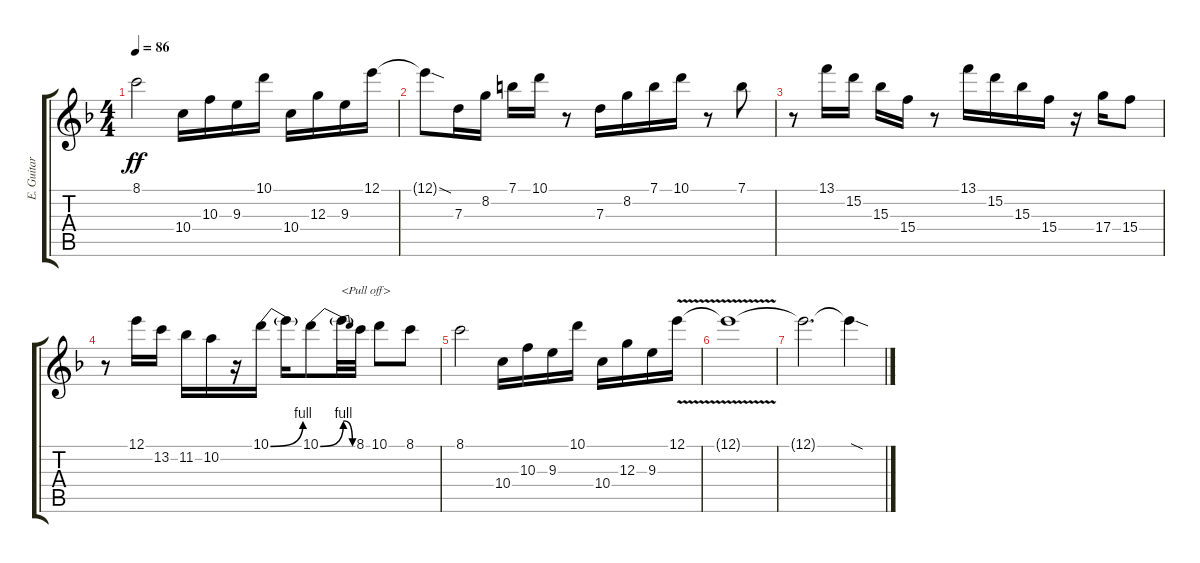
\track ("E. Guitar III" "E. Guitar ") {instrument electricguitarclean}
\staff {score tabs}
\tuning (E4 B3 G3 D3 A2 E2) {hide}
\ts (4 4)
\tempo 86
\clef g2
\ks f
8.1.2{dy ff} 10.4.16 10.3.16 9.3.16 10.1.16 10.4.16 12.3.16 9.3.16 12.1.16 |
12.1{sod t}.8 7.3.16 8.2.16 7.1.16 10.1.16 r.8 7.3.16 8.2.16 7.1.16 10.1.16 r.8 7.1.8 |
r.8 13.1.16 15.2.16 15.3.16 15.4.16 r.8 13.1.16 15.2.16 15.3.16 15.4.16 r.16 17.4.16 15.4.8 |
r.8 12.1.16 13.2.16 11.2.16 10.2.16 r.16 10.1{be (bend 0 0 60 4)}.16 10.1{t}.16 10.1{be (bend 0 0 60 4)}.8 10.1{be (release 0 4 60 0) t}.32{txt "<Pull off>"} 8.1.32 10.1.8 8.1.8 |
8.1.2 10.4.16 10.3.16 9.3.16 10.1.16 10.4.16 12.3.16 9.3.16 12.1{v}.16 |
12.1{t}.1 |
12.1{t}.2{d} 12.1{sod t}.4
